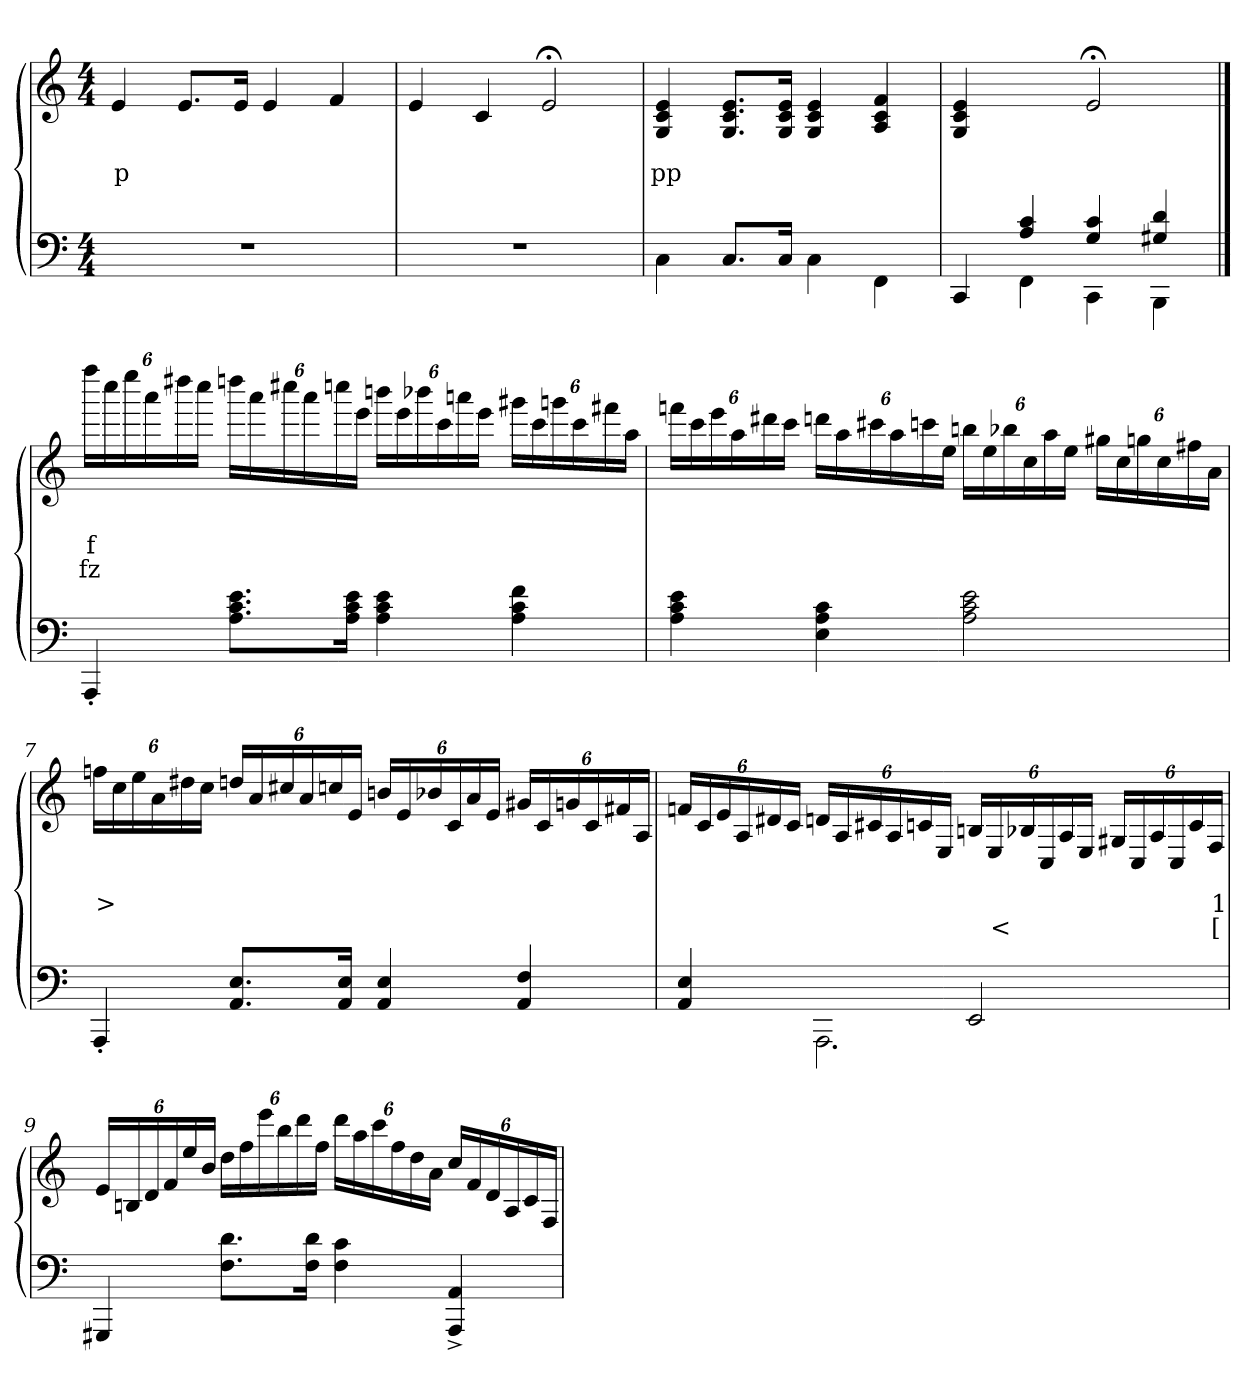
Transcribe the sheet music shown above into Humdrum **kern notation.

**kern	**kern	**text	**text	**text
*part2	*part1	*part1	*part1	*part1
*staff2	*staff1	*staff1	*staff1	*staff1
*clefF4	*clefG2	*	*	*
*k[]	*k[]	*	*	*
*M4/4	*M4/4	*	*	*
=1	=1	=1	=1	=1
1r	4e	.	p	.
.	8.eL	.	.	.
.	16eJk	.	.	.
.	4e	.	.	.
.	4f	.	.	.
=2	=2	=2	=2	=2
1r	4e	.	.	.
.	4c	.	.	.
.	2e;<	.	.	.
=3	=3	=3	=3	=3
4C\	4e 4c 4G	.	pp	.
8.CL	8.e 8.c 8.GL	.	.	.
16CJk	16e 16c 16GJk	.	.	.
4C\	4e 4c 4G	.	.	.
4FF\	4f 4c 4A	.	.	.
=4	=4	=4	=4	=4
*^	*	*	*	*
4ryy	4CC	4e 4c 4G	.	.	.
4c 4A	4FF	4ryy	.	.	.
4c 4G	4CC	2e;<	.	.	.
4d 4G#X	4BBB	.	.	.	.
*v	*v	*	*	*	*
==5	==5	==5	==5	==5
4AAA'>	24ffffLL	.	f	fz
.	24cccc	.	.	.
.	24eeee	.	.	.
.	24aaa	.	.	.
.	24dddd#X	.	.	.
.	24ccccJJ	.	.	.
8.e 8.c 8.AL	24ddddnLL	.	.	.
.	24aaa	.	.	.
.	24cccc#X	.	.	.
.	24aaa	.	.	.
.	24ccccn	.	.	.
16e 16c 16AJk	.	.	.	.
.	24eeeJJ	.	.	.
4e 4c 4A	24bbbnLL	.	.	.
.	24eee	.	.	.
.	24bbb-X	.	.	.
.	24ccc	.	.	.
.	24aaan	.	.	.
.	24eeeJJ	.	.	.
4f 4c 4A	24ggg#XLL	.	.	.
.	24ccc	.	.	.
.	24gggn	.	.	.
.	24ccc	.	.	.
.	24fff#X	.	.	.
.	24aaJJ	.	.	.
=6	=6	=6	=6	=6
4e 4c 4A	24fffnLL	.	.	.
.	24ccc	.	.	.
.	24eee	.	.	.
.	24aa	.	.	.
.	24ddd#X	.	.	.
.	24cccJJ	.	.	.
4c 4A 4E	24dddnLL	.	.	.
.	24aa	.	.	.
.	24ccc#X	.	.	.
.	24aa	.	.	.
.	24cccn	.	.	.
.	24eeJJ	.	.	.
2e 2c 2A	24bbnLL	.	.	.
.	24ee	.	.	.
.	24bb-X	.	.	.
.	24cc	.	.	.
.	24aa	.	.	.
.	24eeJJ	.	.	.
.	24gg#XLL	.	.	.
.	24cc	.	.	.
.	24ggn	.	.	.
.	24cc	.	.	.
.	24ff#X	.	.	.
.	24aJJ	.	.	.
=7	=7	=7	=7	=7
4AAA'>	24ffnLL	.	>	.
.	24cc	.	.	.
.	24ee	.	.	.
.	24a	.	.	.
.	24dd#X	.	.	.
.	24ccJJ	.	.	.
8.E 8.AAL	24ddnLL	.	.	.
.	24a	.	.	.
.	24cc#X	.	.	.
.	24a	.	.	.
.	24ccn	.	.	.
16E 16AAJk	.	.	.	.
.	24eJJ	.	.	.
4E 4AA	24bnLL	.	.	.
.	24e	.	.	.
.	24b-X	.	.	.
.	24c	.	.	.
.	24a	.	.	.
.	24eJJ	.	.	.
4F 4AA	24g#XLL	.	.	.
.	24c	.	.	.
.	24gn	.	.	.
.	24c	.	.	.
.	24f#X	.	.	.
.	24AJJ	.	.	.
=8	=8	=8	=8	=8
*^	*	*	*	*
4E 4AA	4ryy	24fnLL	.	.	.
.	.	24c	.	.	.
.	.	24e	.	.	.
.	.	24A	.	.	.
.	.	24d#X	.	.	.
.	.	24cJJ	.	.	.
4ryy	2.AAA	24dnLL	.	.	.
.	.	24A	.	.	.
.	.	24c#X	.	.	.
.	.	24A	.	.	.
.	.	24cn	.	.	.
.	.	24EJJ	.	.	.
2EE	.	24BnLL	.	.	.
.	.	24E	.	.	<
.	.	24B-X	.	.	.
.	.	24C	.	.	.
.	.	24A	.	.	.
.	.	24EJJ	.	.	.
.	.	24G#XLL	.	.	.
.	.	24C	.	.	.
.	.	24A	.	.	.
.	.	24C	.	.	.
.	.	24c	.	.	.
.	.	24FJJ	.	1	[
*v	*v	*	*	*	*
=9	=9	=9	=9	=9
4GGG#X	24eLL	.	.	.
.	24Bn	.	.	.
.	24d	.	.	.
.	24f	.	.	.
.	24ee	.	.	.
.	24bJJ	.	.	.
8.d 8.FL	24ddLL	.	.	.
.	24ff	.	.	.
.	24eee	.	.	.
.	24bb	.	.	.
.	24ddd	.	.	.
16d 16FJk	.	.	.	.
.	24ffJJ	.	.	.
4c 4F	24dddLL	.	.	.
.	24aa	.	.	.
.	24ccc	.	.	.
.	24ff	.	.	.
.	24dd	.	.	.
.	24aJJ	.	.	.
4AA^> 4AAA^>	24ccLL	.	.	.
.	24f	.	.	.
.	24d	.	.	.
.	24A	.	.	.
.	24c	.	.	.
.	24FJJ	.	.	.
=	=	=	=	=
*-	*-	*-	*-	*-
